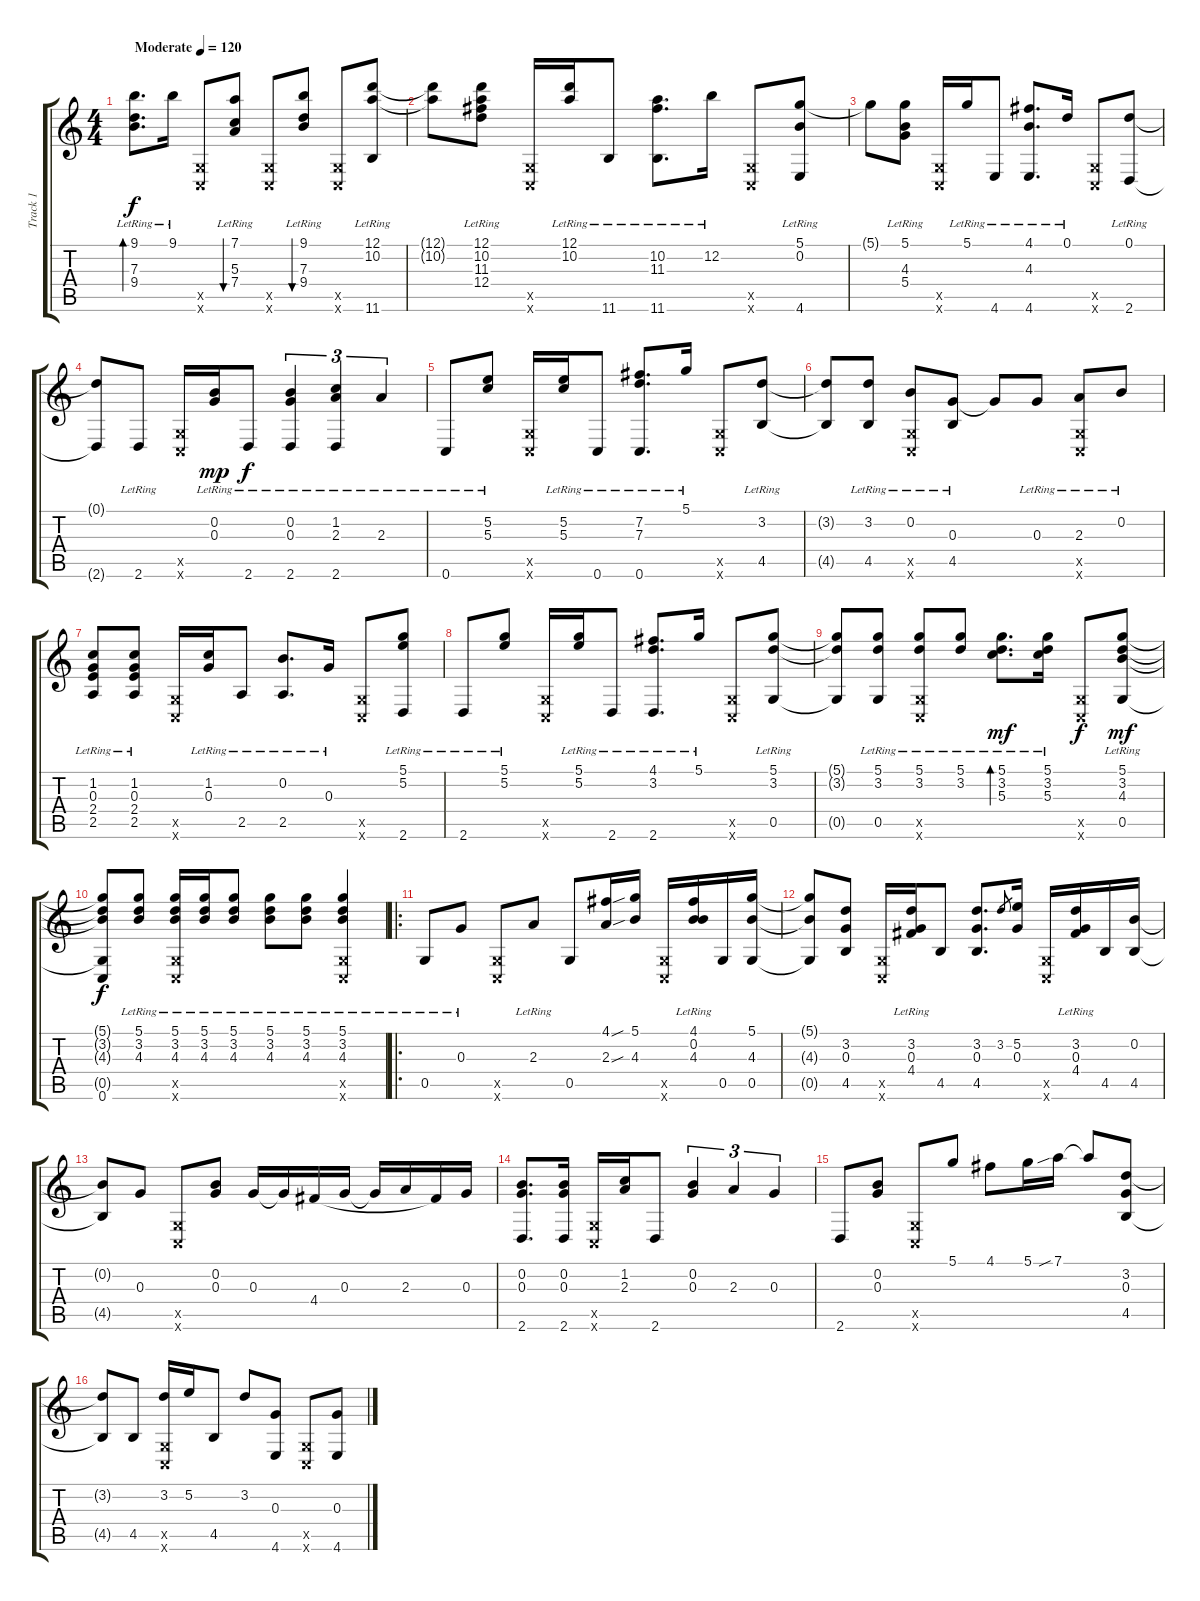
\track ("Track 1" "Track 1") {instrument acousticguitarsteel}
\staff {score tabs}
\tuning (D4 B3 G3 D3 G2 C2) {hide}
\ts (4 4)
\tempo (120 "Moderate")
\clef g2
\ks c
(9.1{lr} 7.3{lr} 9.4{lr}).8{d bd 480 dy f instrument acousticguitarsteel} 9.1{lr}.16 (0.5{x} 0.6{x}).8 (7.1{lr} 5.3{lr} 7.4{lr}).8{bu 60} (0.5{x} 0.6{x}).8 (9.1{lr} 7.3{lr} 9.4{lr}).8{bu 30} (0.5{x} 0.6{x}).8 (12.1{lr} 10.2{lr} 11.6{lr}).8 |
(12.1{t} 10.2{t}).8 (12.1{lr} 10.2{lr} 11.3{lr} 12.4{lr}).8 (0.5{x} 0.6{x}).16 (12.1{lr} 10.2{lr}).16 11.6{lr}.8 (10.2{lr} 11.3{lr} 11.6{lr}).8{d} 12.2{lr}.16 (0.5{x} 0.6{x}).8 (5.1{lr} 0.2{lr} 4.6{lr}).8 |
5.1{t}.8 (5.1{lr} 4.3{lr} 5.4{lr}).8 (0.5{x} 0.6{x}).16 5.1{lr}.16 4.6{lr}.8 (4.1{lr} 4.3{lr} 4.6{lr}).8{d} 0.1{lr}.16 (0.5{x} 0.6{x}).8 (0.1{lr} 2.6{lr}).8 |
(0.1{t} 2.6{t}).8 2.6{lr}.8 (0.5{x} 0.6{x}).16 (0.2{lr} 0.3{lr}).16{dy mp} 2.6{lr}.8{dy f} (0.2{lr} 0.3{lr} 2.6{lr}).4{tu (3 2)} (1.2{lr} 2.3{lr} 2.6{lr}).4{tu (3 2)} 2.3{lr}.4{tu (3 2)} |
0.6{lr}.8 (5.2{lr} 5.3{lr}).8 (0.5{x} 0.6{x}).16 (5.2{lr} 5.3{lr}).16 0.6{lr}.8 (7.2{lr} 7.3{lr} 0.6{lr}).8{d} 5.1{lr}.16 (0.5{x} 0.6{x}).8 (3.2{lr} 4.5{lr}).8 |
(3.2{t} 4.5{t}).8 (3.2{lr} 4.5{lr}).8 (0.2{lr} 0.5{x} 0.6{x}).8 (0.3{lr} 4.5{lr}).8 0.3{t}.8 0.3{lr}.8 (2.3{lr} 0.5{x} 0.6{x}).8 0.2{lr}.8 |
(1.2{lr} 0.3{lr} 2.4 2.5{lr}).8 (1.2{lr} 0.3{lr} 2.4 2.5{lr}).8 (0.5{x} 0.6{x}).16 (1.2{lr} 0.3{lr}).16 2.5{lr}.8 (0.2{lr} 2.5{lr}).8{d} 0.3{lr}.16 (0.5{x} 0.6{x}).8 (5.1{lr} 5.2{lr} 2.6{lr}).8 |
2.6{lr}.8 (5.1{lr} 5.2{lr}).8 (0.5{x} 0.6{x}).16 (5.1{lr} 5.2{lr}).16 2.6{lr}.8 (4.1{lr} 3.2{lr} 2.6{lr}).8{d} 5.1{lr}.16 (0.5{x} 0.6{x}).8 (5.1{lr} 3.2{lr} 0.5{lr}).8 |
(5.1{t} 3.2{t} 0.5{t}).8 (5.1{lr} 3.2{lr} 0.5{lr}).8 (5.1{lr} 3.2{lr} 0.5{x} 0.6{x}).8 (5.1{lr} 3.2{lr}).8 (5.1{lr} 3.2{lr} 5.3{lr}).8{d bd 240 dy mf} (5.1{lr} 3.2{lr} 5.3{lr}).16 (0.5{x} 0.6{x}).8{dy f} (5.1{lr} 3.2{lr} 4.3{lr} 0.5{lr}).8{dy mf} |
(5.1{t} 3.2{t} 4.3{t} 0.5{t} 0.6).8{dy f} (5.1{lr} 3.2{lr} 4.3{lr}).8 (5.1{lr} 3.2{lr} 4.3{lr} 0.5{x} 0.6{x}).16 (5.1{lr} 3.2{lr} 4.3{lr}).16 (5.1{lr} 3.2{lr} 4.3{lr}).8 (5.1{lr} 3.2{lr} 4.3{lr}).8 (5.1{lr} 3.2{lr} 4.3{lr}).8 (5.1{lr} 3.2{lr} 4.3{lr} 0.5{x} 0.6{x}).4 |
\ro
0.5{lr}.8 0.3{lr}.8 (0.5{x} 0.6{x}).8 2.3{lr}.8 0.5.8 (4.1{sou} 2.3{sou}).16 (5.1 4.3).16 (0.5{x} 0.6{x}).16 (4.1{lr} 0.2{lr} 4.3).16 0.5.16 (5.1 4.3 0.5).16 |
(5.1{t} 4.3{t} 0.5{t}).8 (3.2 0.3 4.5).8 (0.5{x} 0.6{x}).16 (3.2{lr} 0.3 4.4).16 4.5.8 (3.2 0.3 4.5).8{d} 3.2.8{gr} (5.2 0.3).16 (0.5{x} 0.6{x}).16 (3.2{lr} 0.3 4.4).16 4.5.16 (0.2 4.5).16 |
(0.2{t} 4.5{t}).8 0.3.8 (0.5{x} 0.6{x}).8 (0.2 0.3).8 0.3.16 0.3{t}.16 4.4.16 0.3.16 0.3{t}.16 2.3.16 4.4{t}.16 0.3.16 |
(0.2 0.3 2.6).8{d} (0.2 0.3 2.6).16 (0.5{x} 0.6{x}).16 (1.2 2.3).16 2.6.8 (0.2 0.3).4{tu (3 2)} 2.3.4{tu (3 2)} 0.3.4{tu (3 2)} |
2.6.8 (0.2 0.3).8 (0.5{x} 0.6{x}).8 5.1.8 4.1.8 5.1.16 7.1{sib}.16 7.1{t}.8 (3.2 0.3 4.5).8 |
(3.2{t} 4.5{t}).8 4.5.8 (3.2 0.5{x} 0.6{x}).16 5.2.16 4.5.8 3.2.8 (0.3 4.6).8 (0.5{x} 0.6{x}).8 (0.3 4.6).8
